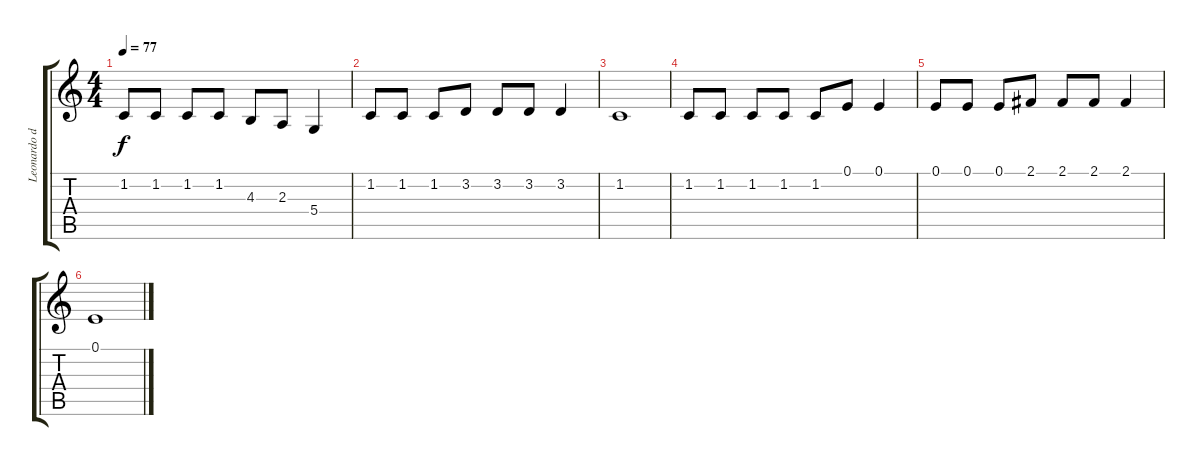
\track ("Leonardo de Lozanne" "Leonardo d") {instrument acousticgrandpiano}
\staff {score tabs}
\tuning (E4 B3 G3 D3 A2 E2) {hide}
\ts (4 4)
\tempo 77
\clef g2
\ks c
1.2.8{dy f} 1.2.8 1.2.8 1.2.8 4.3.8 2.3.8 5.4.4 |
1.2.8 1.2.8 1.2.8 3.2.8 3.2.8 3.2.8 3.2.4 |
1.2.1 |
1.2.8 1.2.8 1.2.8 1.2.8 1.2.8 0.1.8 0.1.4 |
0.1.8 0.1.8 0.1.8 2.1.8 2.1.8 2.1.8 2.1.4 |
0.1.1
